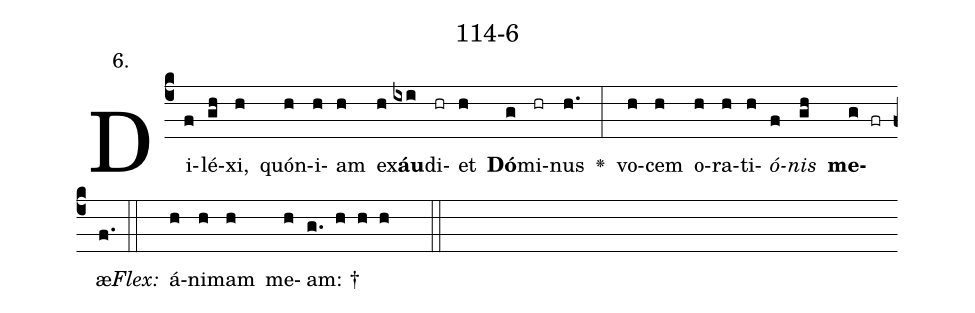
name: 114-6;
annotation: 6.;
%%
(c4)Di(f)lé(gh)xi,(h) quón(h)i(h)am(h) ex(h)<b>áu</b>(ixi)di(hr)et(h) <b>Dó</b>(g)mi(hr)nus(h.) <v>\greheightstar</v>(:) vo(h)cem(h) o(h)ra(h)ti(h)<i>ó</i>(f)<i>nis</i>(gh) <b>me</b>(g fr)æ.(f.) (::)
<i>Flex:</i>()  á(h)ni(h)mam(h) me(h)am: †(g. h h h  ::)

%E(h) u(h) o(f) u(gh) a(g) e.(f.) (::)
